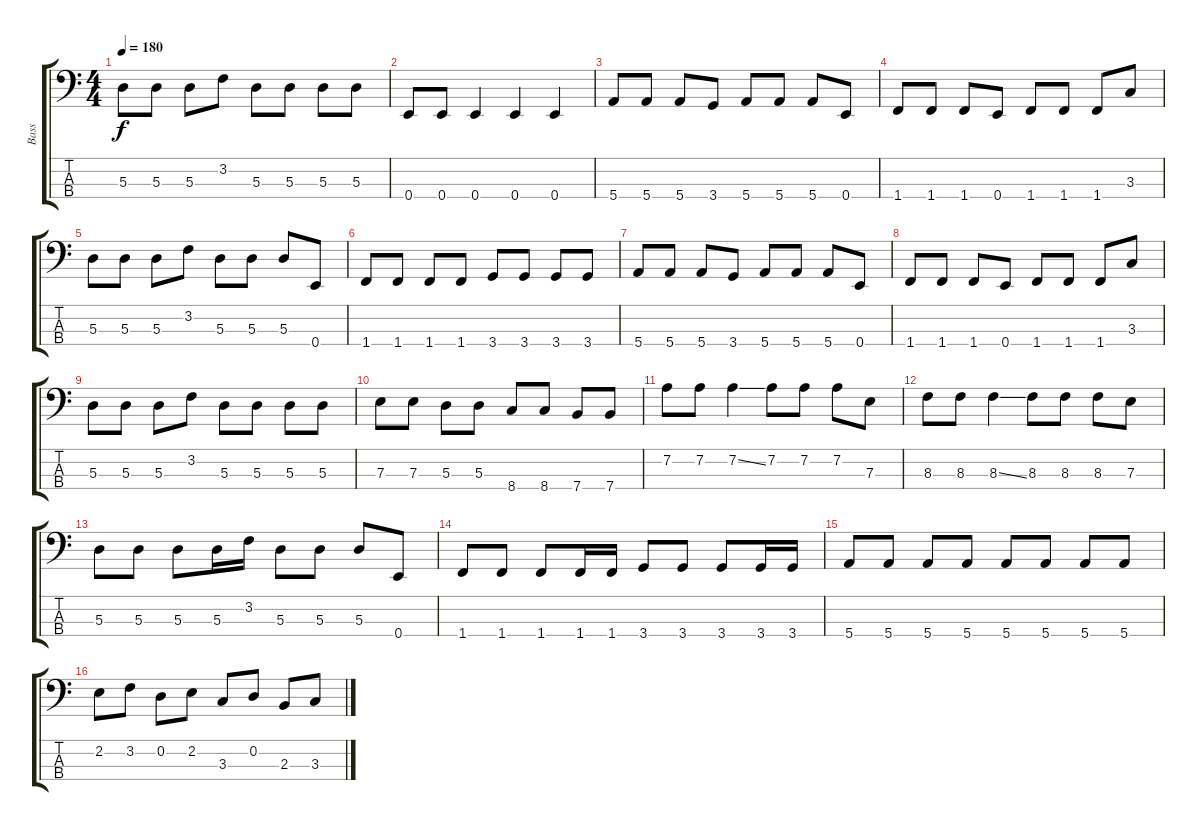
\track ("Bass" "Bass") {instrument electricbassfinger}
\staff {score tabs}
\tuning (G2 D2 A1 E1) {hide}
\ts (4 4)
\tempo 180
\clef f4
\ks c
5.3.8{dy f} 5.3.8 5.3.8 3.2.8 5.3.8 5.3.8 5.3.8 5.3.8 |
0.4.8 0.4.8 0.4.4 0.4.4 0.4.4 |
5.4.8 5.4.8 5.4.8 3.4.8 5.4.8 5.4.8 5.4.8 0.4.8 |
1.4.8 1.4.8 1.4.8 0.4.8 1.4.8 1.4.8 1.4.8 3.3.8 |
5.3.8 5.3.8 5.3.8 3.2.8 5.3.8 5.3.8 5.3.8 0.4.8 |
1.4.8 1.4.8 1.4.8 1.4.8 3.4.8 3.4.8 3.4.8 3.4.8 |
5.4.8 5.4.8 5.4.8 3.4.8 5.4.8 5.4.8 5.4.8 0.4.8 |
1.4.8 1.4.8 1.4.8 0.4.8 1.4.8 1.4.8 1.4.8 3.3.8 |
5.3.8 5.3.8 5.3.8 3.2.8 5.3.8 5.3.8 5.3.8 5.3.8 |
7.3.8 7.3.8 5.3.8 5.3.8 8.4.8 8.4.8 7.4.8 7.4.8 |
7.2.8 7.2.8 7.2{ss}.4 7.2.8 7.2.8 7.2.8 7.3.8 |
8.3.8 8.3.8 8.3{ss}.4 8.3.8 8.3.8 8.3.8 7.3.8 |
5.3.8 5.3.8 5.3.8 5.3.16 3.2.16 5.3.8 5.3.8 5.3.8 0.4.8 |
1.4.8 1.4.8 1.4.8 1.4.16 1.4.16 3.4.8 3.4.8 3.4.8 3.4.16 3.4.16 |
5.4.8 5.4.8 5.4.8 5.4.8 5.4.8 5.4.8 5.4.8 5.4.8 |
2.2.8 3.2.8 0.2.8 2.2.8 3.3.8 0.2.8 2.3.8 3.3.8
